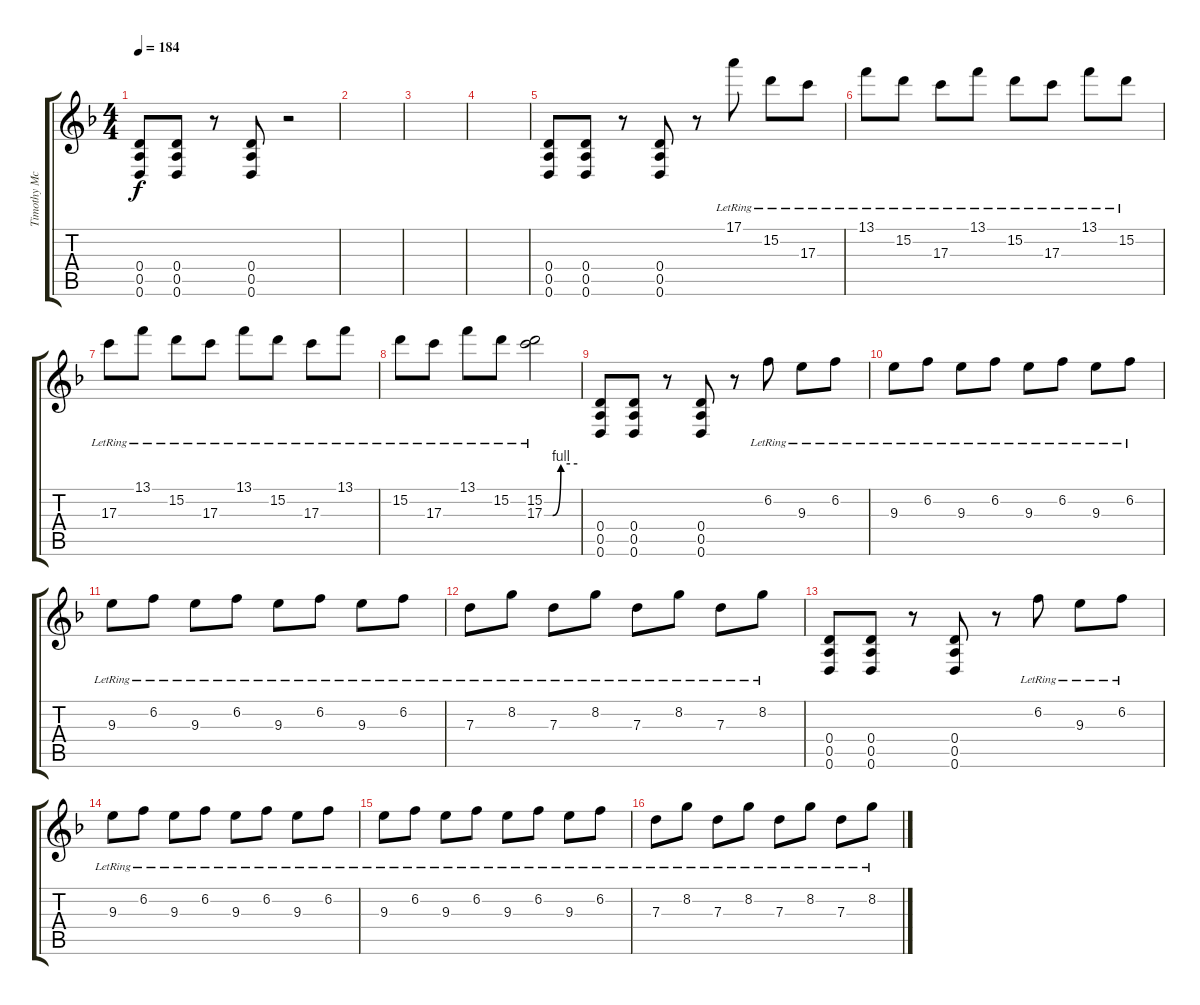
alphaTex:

\track ("Timothy McTague" "Timothy Mc") {instrument distortionguitar}
\staff {score tabs}
\tuning (E4 B3 G3 D3 A2 D2) {hide}
\ts (4 4)
\tempo 184
\clef g2
\ks dminor
(0.4 0.5 0.6).8{dy f} (0.4 0.5 0.6).8 r.8 (0.4 0.5 0.6).8 r.2 |
|
|
|
(0.4 0.5 0.6).8 (0.4 0.5 0.6).8 r.8 (0.4 0.5 0.6).8 r.8 17.1{lr}.8 15.2{lr}.8 17.3{lr}.8 |
13.1{lr}.8 15.2{lr}.8 17.3{lr}.8 13.1{lr}.8 15.2{lr}.8 17.3{lr}.8 13.1{lr}.8 15.2{lr}.8 |
17.3{lr}.8 13.1{lr}.8 15.2{lr}.8 17.3{lr}.8 13.1{lr}.8 15.2{lr}.8 17.3{lr}.8 13.1{lr}.8 |
15.2{lr}.8 17.3{lr}.8 13.1{lr}.8 15.2{lr}.8 (15.2{lr} 17.3{be (custom 0 0 15 0 30 4 60 4) lr}).2 |
(0.4 0.5 0.6).8 (0.4 0.5 0.6).8 r.8 (0.4 0.5 0.6).8 r.8 6.2{lr}.8 9.3{lr}.8 6.2{lr}.8 |
9.3{lr}.8 6.2{lr}.8 9.3{lr}.8 6.2{lr}.8 9.3{lr}.8 6.2{lr}.8 9.3{lr}.8 6.2{lr}.8 |
9.3{lr}.8 6.2{lr}.8 9.3{lr}.8 6.2{lr}.8 9.3{lr}.8 6.2{lr}.8 9.3{lr}.8 6.2{lr}.8 |
7.3{lr}.8 8.2{lr}.8 7.3{lr}.8 8.2{lr}.8 7.3{lr}.8 8.2{lr}.8 7.3{lr}.8 8.2{lr}.8 |
(0.4 0.5 0.6).8 (0.4 0.5 0.6).8 r.8 (0.4 0.5 0.6).8 r.8 6.2{lr}.8 9.3{lr}.8 6.2{lr}.8 |
9.3{lr}.8 6.2{lr}.8 9.3{lr}.8 6.2{lr}.8 9.3{lr}.8 6.2{lr}.8 9.3{lr}.8 6.2{lr}.8 |
9.3{lr}.8 6.2{lr}.8 9.3{lr}.8 6.2{lr}.8 9.3{lr}.8 6.2{lr}.8 9.3{lr}.8 6.2{lr}.8 |
7.3{lr}.8 8.2{lr}.8 7.3{lr}.8 8.2{lr}.8 7.3{lr}.8 8.2{lr}.8 7.3{lr}.8 8.2{lr}.8
